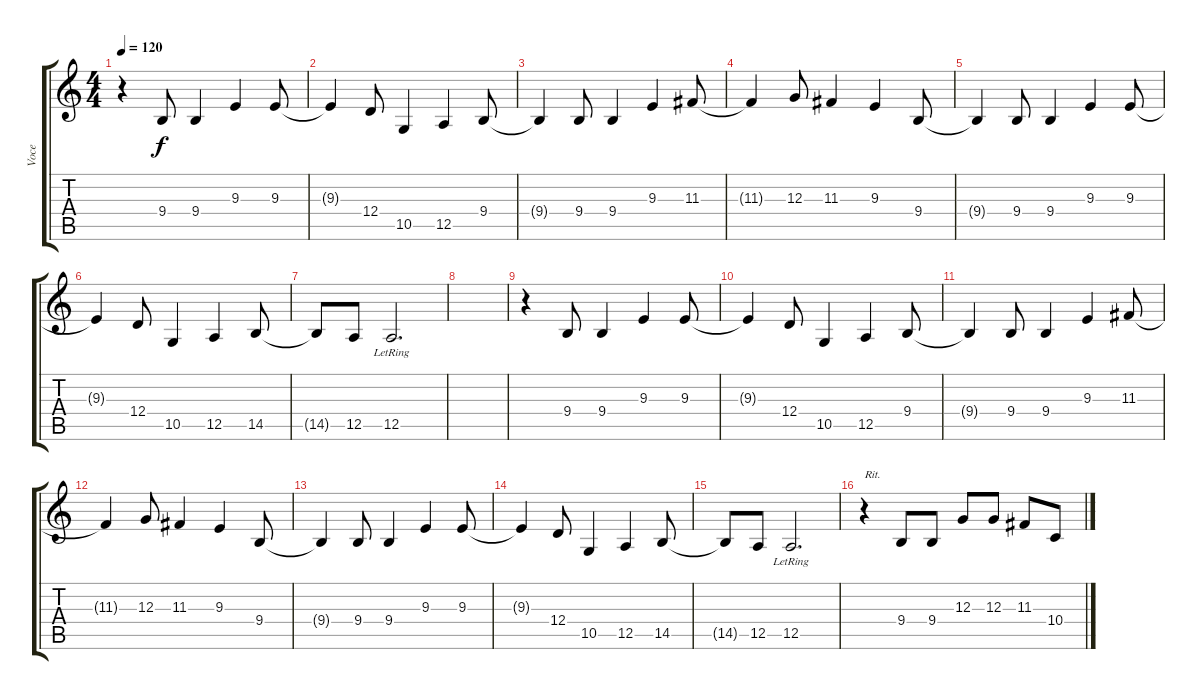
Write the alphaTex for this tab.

\track ("Voce" "Voce") {instrument violin}
\staff {score tabs}
\tuning (E4 B3 G3 D3 A2 E2) {hide}
\ts (4 4)
\tempo 120
\clef g2
\ks c
r.4{dy f} 9.4.8 9.4.4 9.3.4 9.3.8 |
9.3{t}.4 12.4.8 10.5.4 12.5.4 9.4.8 |
9.4{t}.4 9.4.8 9.4.4 9.3.4 11.3.8 |
11.3{t}.4 12.3.8 11.3.4 9.3.4 9.4.8 |
9.4{t}.4 9.4.8 9.4.4 9.3.4 9.3.8 |
9.3{t}.4 12.4.8 10.5.4 12.5.4 14.5.8 |
14.5{t}.8 12.5.8 12.5{lr}.2{d} |
|
r.4 9.4.8 9.4.4 9.3.4 9.3.8 |
9.3{t}.4 12.4.8 10.5.4 12.5.4 9.4.8 |
9.4{t}.4 9.4.8 9.4.4 9.3.4 11.3.8 |
11.3{t}.4 12.3.8 11.3.4 9.3.4 9.4.8 |
9.4{t}.4 9.4.8 9.4.4 9.3.4 9.3.8 |
9.3{t}.4 12.4.8 10.5.4 12.5.4 14.5.8 |
14.5{t}.8 12.5.8 12.5{lr}.2{d} |
r.4{txt "Rit."} 9.4.8 9.4.8 12.3.8 12.3.8 11.3.8 10.4.8
